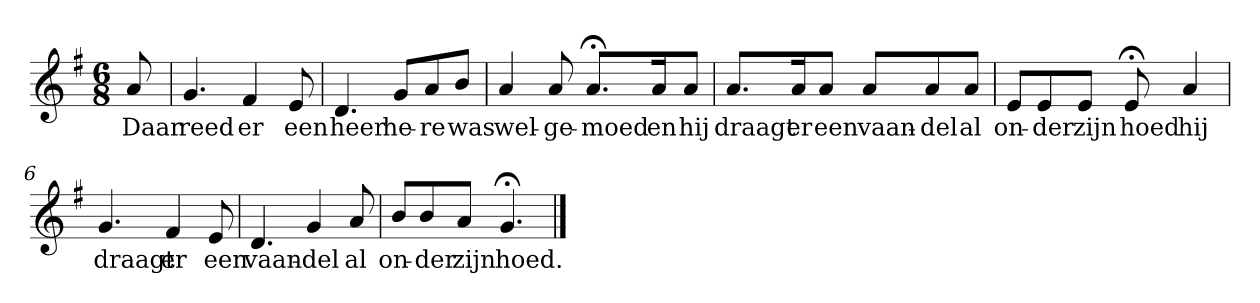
**kern	**text
*part1	*part1
*staff1	*staff1
*k[f#]	*
*G:	*
*M6/8	*
*MM120	*
=	=
8a	Daar
=1	=1
4.g	reed
4f#	er
8e	een
=2	=2
4.d	heer
8gL	he-
8a	-re
8bJ	was
=3	=3
4a	wel-
8a	-ge-
8.a;<L	-moed
16aK	en
8aJ	hij
=4	=4
8.aL	draagt
16aK	er
8aJ	een
8aL	vaan-
8a	-del
8aJ	al
=5	=5
8eL	on-
8e	-der
8eJ	zijn
8e;<	hoed
4a	hij
=6	=6
4.g	draagt
4f#	er
8e	een
=7	=7
4.d	vaan-
4g	-del
8a	al
=8	=8
8bL	on-
8b	-der
8aJ	zijn
4.g;<	hoed.
==	==
*-	*-
